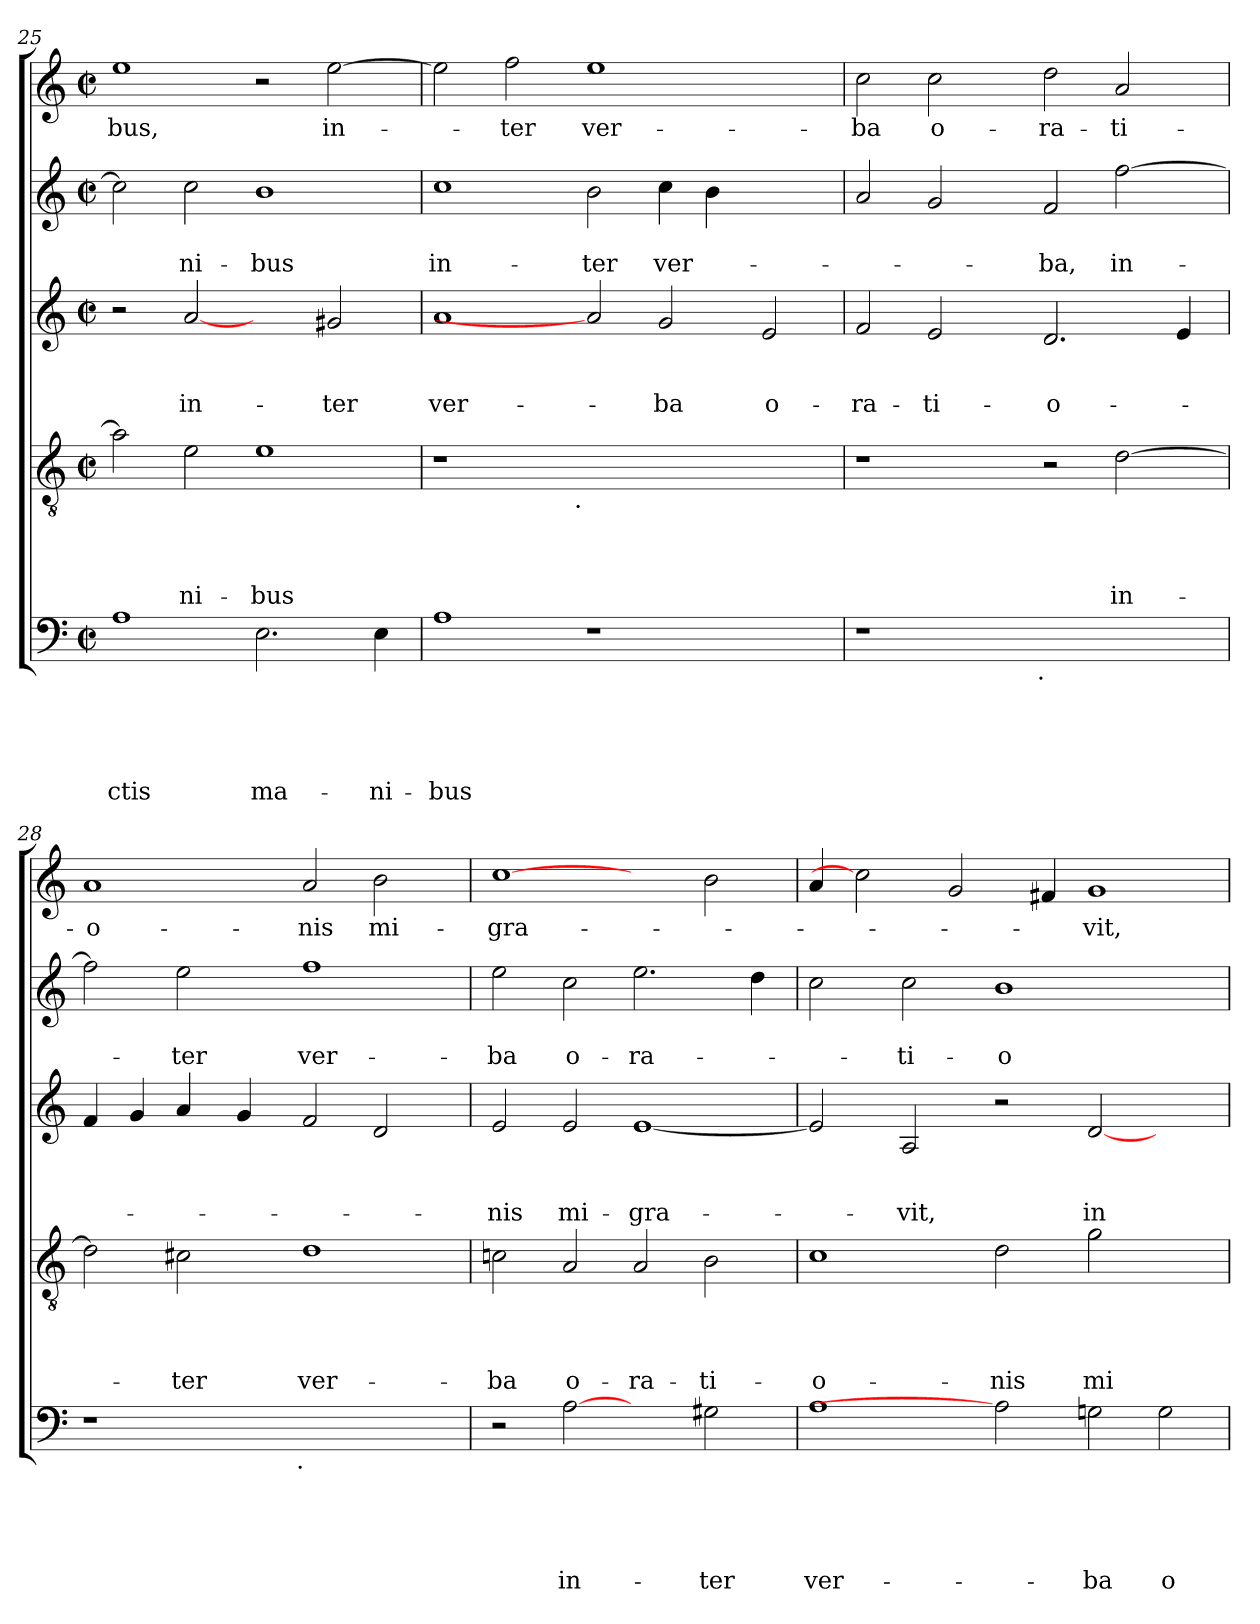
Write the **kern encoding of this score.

**kern	**text	**text	**text	**text	**text	**kern	**text	**text	**text	**text	**kern	**text	**text	**text	**kern	**text	**text	**kern	**text
*part5	*part5	*part5	*part5	*part5	*part5	*part4	*part4	*part4	*part4	*part4	*part3	*part3	*part3	*part3	*part2	*part2	*part2	*part1	*part1
*staff5	*staff5	*staff5	*staff5	*staff5	*staff5	*staff4	*staff4	*staff4	*staff4	*staff4	*staff3	*staff3	*staff3	*staff3	*staff2	*staff2	*staff2	*staff1	*staff1
!!LO:PB:g=z
*clefF4	*	*	*	*	*	*clefGv2	*	*	*	*	*clefG2	*	*	*	*clefG2	*	*	*clefG2	*
*k[]	*	*	*	*	*	*k[]	*	*	*	*	*k[]	*	*	*	*k[]	*	*	*k[]	*
*C:	*	*	*	*	*	*C:	*	*	*	*	*C:	*	*	*	*C:	*	*	*C:	*
*M2/2	*	*	*	*	*	*M2/2	*	*	*	*	*M2/2	*	*	*	*M2/2	*	*	*M2/2	*
*met(c|)	*	*	*	*	*	*met(c|)	*	*	*	*	*met(c|)	*	*	*	*met(c|)	*	*	*met(c|)	*
=25	=25	=25	=25	=25	=25	=25	=25	=25	=25	=25	=25	=25	=25	=25	=25	=25	=25	=25	=25
!	!	!	!	!	!LO:LY:b	!	!	!	!	!	!	!	!	!	!	!	!	!	!LO:LY:b
1A	.	.	.	.	-ctis	2a\]	.	.	.	.	2r	.	.	.	2cc\]	.	.	1ee	bus,
!	!	!	!	!	!	!	!	!	!	!LO:LY:b	!	!	!	!LO:LY:b	!	!	!LO:LY:b	!	!
.	.	.	.	.	.	2e\	.	.	.	-ni-	[2a	.	.	in-	2cc\	.	-ni-	.	.
!	!	!	!	!	!LO:LY:b	!	!	!	!	!LO:LY:b:rj	!	!	!	!	!	!	!LO:LY:b:rj	!	!
2.E\	.	.	.	.	ma-	1e	.	.	.	-bus	2ryy	.	.	.	1b	.	-bus	2r	.
!	!	!	!	!	!	!	!	!	!	!	!	!	!	!LO:LY:b	!	!	!	!	!LO:LY:b
.	.	.	.	.	.	.	.	.	.	.	2g#X/	.	.	-ter	.	.	.	[>2ee\	in-
!	!	!	!	!	!LO:LY:b	!	!	!	!	!	!	!	!	!	!	!	!	!	!
4E\	.	.	.	.	-ni-	.	.	.	.	.	.	.	.	.	.	.	.	.	.
=26	=26	=26	=26	=26	=26	=26	=26	=26	=26	=26	=26	=26	=26	=26	=26	=26	=26	=26	=26
!	!	!	!	!	!LO:LY:b:rj	!	!	!	!	!	!	!	!	!LO:LY:b	!	!	!LO:LY:b	!	!
*	*	*	*	*	*	*^	*	*	*	*	*	*	*	*	*	*	*	*	*
1A	.	.	.	.	-bus	1r	2ryy	.	.	.	.	1a	.	.	ver-	1cc	.	in-	2ee\]	.
!	!	!	!	!	!	!	!	!	!	!	!	!	!	!	!	!	!	!	!	!LO:LY:b
.	.	.	.	.	.	.	4...ryy	.	.	.	.	.	.	.	.	.	.	.	2ff\	-ter
!	!	!	!	!	!	!	!LO:TX:b:t=.	!	!	!	!	!	!	!	!	!	!	!	!	!
.	.	.	.	.	.	.	1ryy	.	.	.	.	.	.	.	.	.	.	.	.	.
!	!	!	!	!	!	!	!	!	!	!	!	!	!	!	!	!	!	!LO:LY:b	!	!LO:LY:b
1r	.	.	.	.	.	1.ryy	.	.	.	.	.	2a]	.	.	.	2b\	.	-ter	1ee	ver-
!	!	!	!	!	!	!	!	!	!	!	!	!	!	!	!LO:LY:b	!	!	!LO:LY:b	!	!
.	.	.	.	.	.	.	.	.	.	.	.	2g/	.	.	-ba	4cc\	.	ver-	.	.
.	.	.	.	.	.	.	.	.	.	.	.	.	.	.	.	4b\	.	.	.	.
.	.	.	.	.	.	.	2ryy	.	.	.	.	.	.	.	.	.	.	.	.	.
!	!	!	!	!	!	!	!	!	!	!	!	!	!	!	!LO:LY:b	!	!	!	!	!
2ryy	.	.	.	.	.	.	.	.	.	.	.	2e/	.	.	o-	2ryy	.	.	2ryy	.
.	.	.	.	.	.	.	32ryy	.	.	.	.	.	.	.	.	.	.	.	.	.
=27	=27	=27	=27	=27	=27	=27	=27	=27	=27	=27	=27	=27	=27	=27	=27	=27	=27	=27	=27	=27
!	!	!	!	!	!	!	!	!	!	!	!	!	!	!	!LO:LY:b	!	!	!	!	!LO:LY:b
*^	*	*	*	*	*	*v	*v	*	*	*	*	*	*	*	*	*	*	*	*	*
1r	3%2ryy	.	.	.	.	.	1r	.	.	.	.	2f/	.	.	-ra-	2a/	.	.	2cc\	-ba
!	!	!	!	!	!	!	!	!	!	!	!	!	!	!	!LO:LY:b	!	!	!	!	!LO:LY:b
.	.	.	.	.	.	.	.	.	.	.	.	2e/	.	.	-ti-	2g/	.	.	2cc\	o-
.	6ryy	.	.	.	.	.	.	.	.	.	.	.	.	.	.	.	.	.	.	.
.	12...ryy	.	.	.	.	.	.	.	.	.	.	.	.	.	.	.	.	.	.	.
!	!LO:TX:b:t=.	!	!	!	!	!	!	!	!	!	!	!	!	!	!	!	!	!	!	!
.	3%2ryy	.	.	.	.	.	.	.	.	.	.	.	.	.	.	.	.	.	.	.
!	!	!	!	!	!	!	!	!	!	!	!	!	!	!	!LO:LY:b	!	!	!LO:LY:b	!	!LO:LY:b
1ryy	.	.	.	.	.	.	2r	.	.	.	.	2.d/	.	.	-o-	2f/	.	-ba,	2dd\	-ra-
!	!	!	!	!	!	!	!	!	!	!	!LO:LY:b	!	!	!	!	!	!	!LO:LY:b	!	!LO:LY:b
.	.	.	.	.	.	.	[>2d\	.	.	.	in-	.	.	.	.	[>2ff\	.	in-	2a/	-ti-
.	3ryy	.	.	.	.	.	.	.	.	.	.	.	.	.	.	.	.	.	.	.
.	.	.	.	.	.	.	.	.	.	.	.	4e/	.	.	.	.	.	.	.	.
.	96ryy	.	.	.	.	.	.	.	.	.	.	.	.	.	.	.	.	.	.	.
=28	=28	=28	=28	=28	=28	=28	=28	=28	=28	=28	=28	=28	=28	=28	=28	=28	=28	=28	=28	=28
!	!	!	!	!	!	!	!	!	!	!	!	!	!	!	!	!	!	!	!	!LO:LY:b
1r	3%2ryy	.	.	.	.	.	2d\]	.	.	.	.	4f/	.	.	.	2ff\]	.	.	1a	-o-
.	.	.	.	.	.	.	.	.	.	.	.	4g/	.	.	.	.	.	.	.	.
!	!	!	!	!	!	!	!	!	!	!	!LO:LY:b	!	!	!	!	!	!	!LO:LY:b	!	!
.	.	.	.	.	.	.	2c#X\	.	.	.	-ter	4a/	.	.	.	2ee\	.	-ter	.	.
.	6ryy	.	.	.	.	.	.	.	.	.	.	.	.	.	.	.	.	.	.	.
.	.	.	.	.	.	.	.	.	.	.	.	4g/	.	.	.	.	.	.	.	.
.	12...ryy	.	.	.	.	.	.	.	.	.	.	.	.	.	.	.	.	.	.	.
!	!LO:TX:b:t=.	!	!	!	!	!	!	!	!	!	!	!	!	!	!	!	!	!	!	!
.	3%2ryy	.	.	.	.	.	.	.	.	.	.	.	.	.	.	.	.	.	.	.
!	!	!	!	!	!	!	!	!	!	!	!LO:LY:b	!	!	!	!	!	!	!LO:LY:b	!	!LO:LY:b
1ryy	.	.	.	.	.	.	1d	.	.	.	ver-	2f/	.	.	.	1ff	.	ver-	2a/	-nis
!	!	!	!	!	!	!	!	!	!	!	!	!	!	!	!	!	!	!	!	!LO:LY:b
.	.	.	.	.	.	.	.	.	.	.	.	2d/	.	.	.	.	.	.	2b\	mi-
.	3ryy	.	.	.	.	.	.	.	.	.	.	.	.	.	.	.	.	.	.	.
.	96ryy	.	.	.	.	.	.	.	.	.	.	.	.	.	.	.	.	.	.	.
=29	=29	=29	=29	=29	=29	=29	=29	=29	=29	=29	=29	=29	=29	=29	=29	=29	=29	=29	=29	=29
!	!	!	!	!	!	!	!	!	!	!	!LO:LY:b	!	!	!	!LO:LY:b	!	!	!LO:LY:b	!	!LO:LY:b
*v	*v	*	*	*	*	*	*	*	*	*	*	*	*	*	*	*	*	*	*	*
2r	.	.	.	.	.	2cni\	.	.	.	-ba	2e/	.	.	-nis	2ee\	.	-ba	[1cc	-gra-
!	!	!	!	!	!LO:LY:b	!	!	!	!	!LO:LY:b	!	!	!	!LO:LY:b	!	!	!LO:LY:b	!	!
[2A	.	.	.	.	in-	2A/	.	.	.	o-	2e/	.	.	mi-	2cc\	.	o-	.	.
!	!	!	!	!	!	!	!	!	!	!LO:LY:b	!	!	!	!LO:LY:b	!	!	!LO:LY:b	!	!
2ryy	.	.	.	.	.	2A/	.	.	.	-ra-	[<1e	.	.	-gra-	2.ee\	.	-ra-	2ryy	.
!	!	!	!	!	!LO:LY:b	!	!	!	!	!LO:LY:b	!	!	!	!	!	!	!	!	!
2G#X\	.	.	.	.	-ter	2B\	.	.	.	-ti-	.	.	.	.	.	.	.	2b\	.
.	.	.	.	.	.	.	.	.	.	.	.	.	.	.	4dd\	.	.	.	.
=30	=30	=30	=30	=30	=30	=30	=30	=30	=30	=30	=30	=30	=30	=30	=30	=30	=30	=30	=30
!	!	!	!	!	!LO:LY:b	!	!	!	!	!LO:LY:b	!	!	!	!	!	!	!	!	!
1A	.	.	.	.	ver-	1c	.	.	.	-o-	2e/]	.	.	.	2cc\	.	.	4a/	.
.	.	.	.	.	.	.	.	.	.	.	.	.	.	.	.	.	.	2cc]	.
!	!	!	!	!	!	!	!	!	!	!	!	!	!	!LO:LY:b	!	!	!LO:LY:b	!	!
.	.	.	.	.	.	.	.	.	.	.	2A/	.	.	-vit,	2cc\	.	-ti-	.	.
.	.	.	.	.	.	.	.	.	.	.	.	.	.	.	.	.	.	2g/	.
!	!	!	!	!	!	!	!	!	!	!LO:LY:b	!	!	!	!	!	!	!LO:LY:b	!	!
2A]	.	.	.	.	.	2d\	.	.	.	-nis	2r	.	.	.	1b	.	-o-	.	.
.	.	.	.	.	.	.	.	.	.	.	.	.	.	.	.	.	.	4f#X/	.
!	!	!	!	!	!LO:LY:b	!	!	!	!	!LO:LY:b	!	!	!	!LO:LY:b	!	!	!	!	!LO:LY:b
2Gn\	.	.	.	.	-ba	2g\	.	.	.	mi-	[<2d/	.	.	in-	.	.	.	1g	-vit,
!	!	!	!	!	!LO:LY:b	!	!	!	!	!	!	!	!	!	!	!	!	!	!
2G\	.	.	.	.	o-	2ryy	.	.	.	.	2ryy	.	.	.	2ryy	.	.	.	.
=	=	=	=	=	=	=	=	=	=	=	=	=	=	=	=	=	=	=	=
*-	*-	*-	*-	*-	*-	*-	*-	*-	*-	*-	*-	*-	*-	*-	*-	*-	*-	*-	*-
